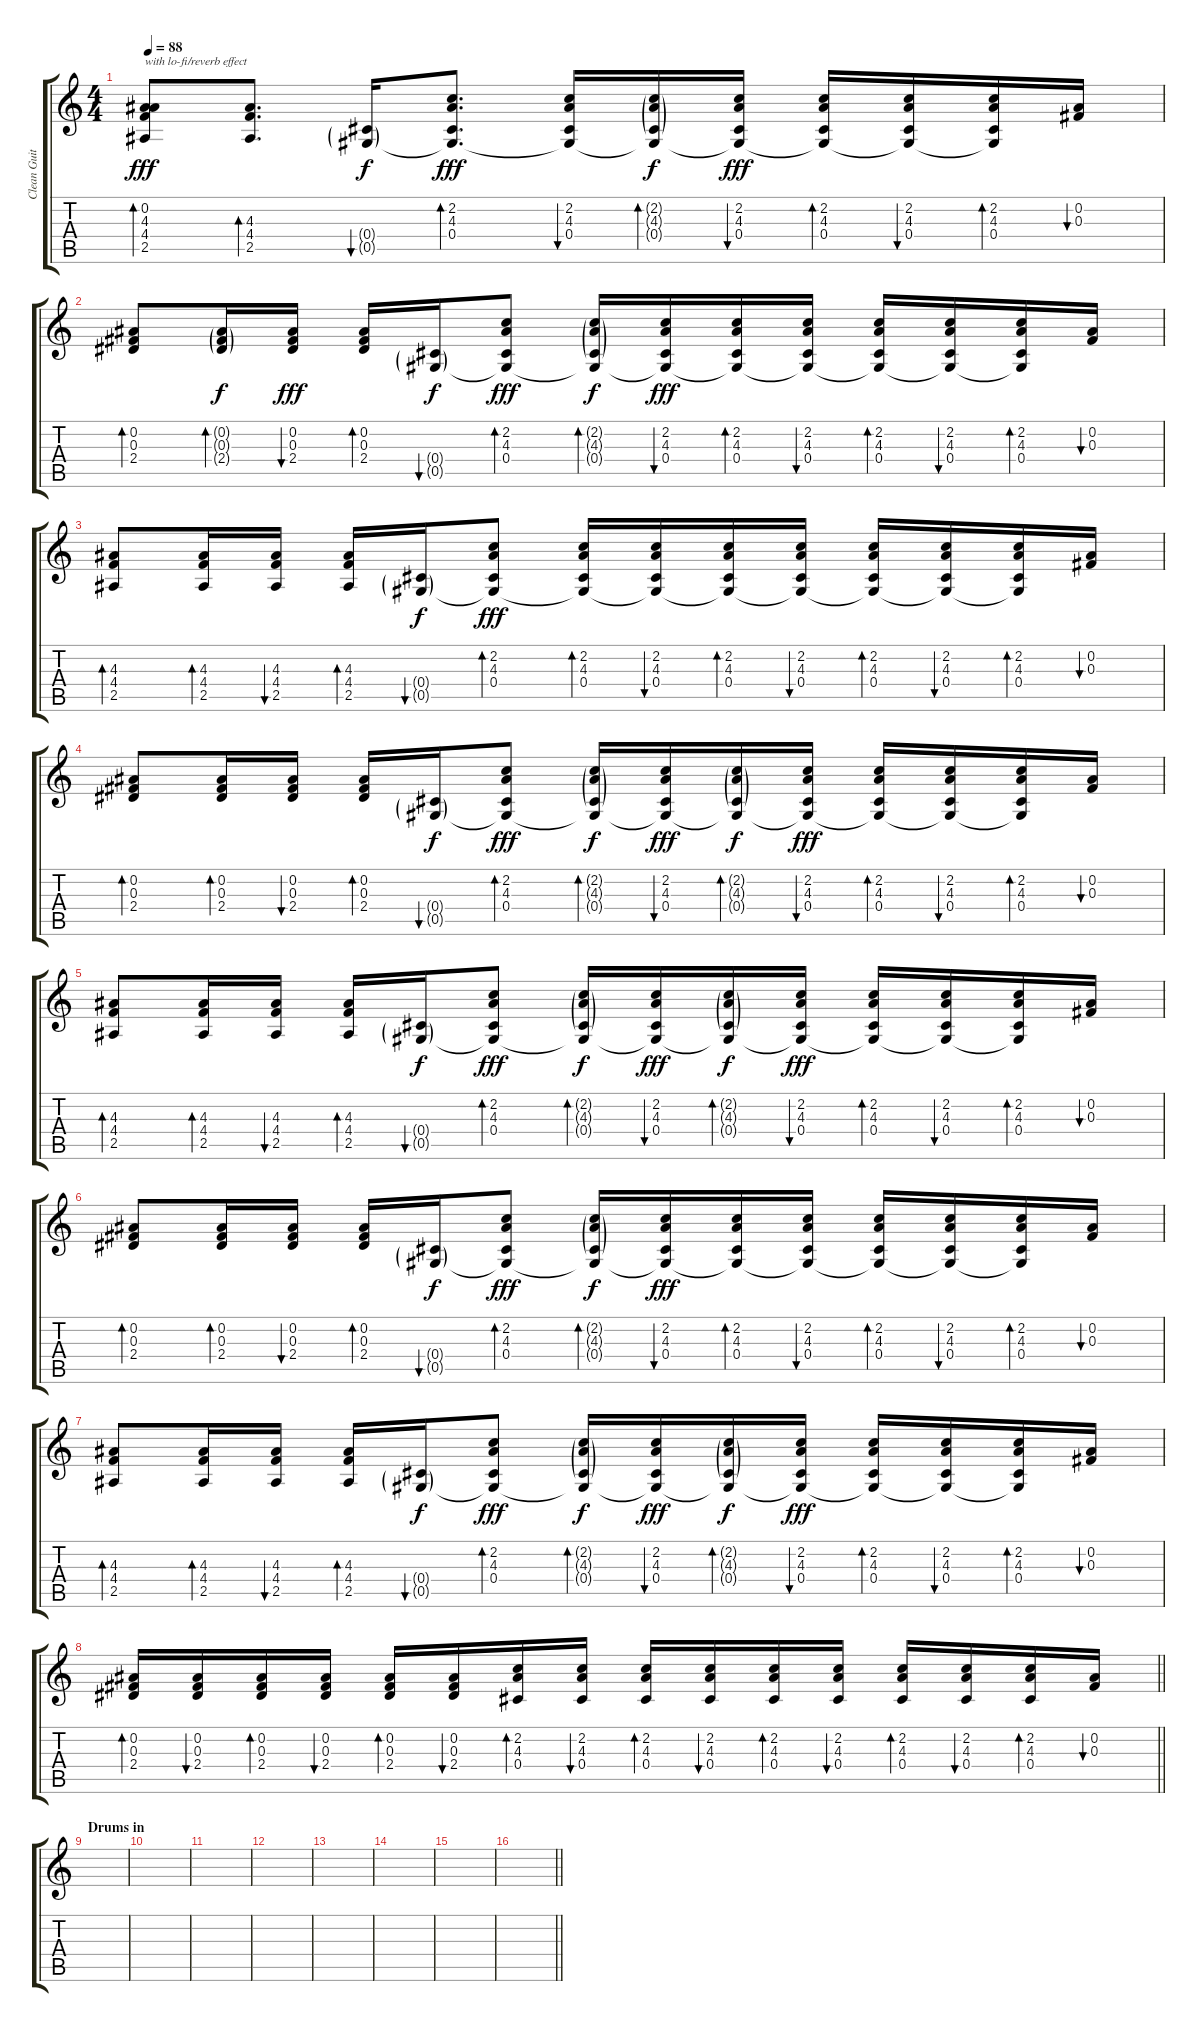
\track ("Clean Guitar L" "Clean Guit") {instrument electricguitarjazz}
\staff {score tabs}
\tuning (Eb4 Bb3 Gb3 Db3 Ab2 Db2) {hide}
\ts (4 4)
\tempo 88
\clef g2
\ks c
(0.2 4.3 4.4 2.5).8{bd 60 txt "with lo-fi/reverb effect" dy fff instrument electricguitarjazz} (4.3 4.4 2.5).8{d bd 30} (0.4{g} 0.5{g}).16{bu 30 dy f} (2.2 4.3 0.4 0.5{t}).8{d bd 30 dy fff} (2.2 4.3 0.4 0.5{t}).16{bu 30} (2.2{g} 4.3{g} 0.4{g} 0.5{t}).16{bd 30 dy f} (2.2 4.3 0.4 0.5{t}).16{bu 30 dy fff} (2.2 4.3 0.4 0.5{t}).16{bd 30} (2.2 4.3 0.4 0.5{t}).16{bu 30} (2.2 4.3 0.4 0.5{t}).16{bd 30} (0.2 0.3).16{bu 30} |
(0.2 0.3 2.4).8{bd 30} (0.2{g} 0.3{g} 2.4{g}).16{bd 30 dy f} (0.2 0.3 2.4).16{bu 30 dy fff} (0.2 0.3 2.4).16{bd 30} (0.4{g} 0.5{g}).16{bu 30 dy f} (2.2 4.3 0.4 0.5{t}).8{bd 30 dy fff} (2.2{g} 4.3{g} 0.4{g} 0.5{t}).16{bd 30 dy f} (2.2 4.3 0.4 0.5{t}).16{bu 30 dy fff} (2.2 4.3 0.4 0.5{t}).16{bd 30} (2.2 4.3 0.4 0.5{t}).16{bu 30} (2.2 4.3 0.4 0.5{t}).16{bd 30} (2.2 4.3 0.4 0.5{t}).16{bu 30} (2.2 4.3 0.4 0.5{t}).16{bd 30} (0.2 0.3).16{bu 30} |
(4.3 4.4 2.5).8{bd 30} (4.3 4.4 2.5).16{bd 30} (4.3 4.4 2.5).16{bu 30} (4.3 4.4 2.5).16{bd 30} (0.4{g} 0.5{g}).16{bu 30 dy f} (2.2 4.3 0.4 0.5{t}).8{bd 30 dy fff} (2.2 4.3 0.4 0.5{t}).16{bd 30} (2.2 4.3 0.4 0.5{t}).16{bu 30} (2.2 4.3 0.4 0.5{t}).16{bd 30} (2.2 4.3 0.4 0.5{t}).16{bu 30} (2.2 4.3 0.4 0.5{t}).16{bd 30} (2.2 4.3 0.4 0.5{t}).16{bu 30} (2.2 4.3 0.4 0.5{t}).16{bd 30} (0.2 0.3).16{bu 30} |
(0.2 0.3 2.4).8{bd 30} (0.2 0.3 2.4).16{bd 30} (0.2 0.3 2.4).16{bu 30} (0.2 0.3 2.4).16{bd 30} (0.4{g} 0.5{g}).16{bu 30 dy f} (2.2 4.3 0.4 0.5{t}).8{bd 30 dy fff} (2.2{g} 4.3{g} 0.4{g} 0.5{t}).16{bd 30 dy f} (2.2 4.3 0.4 0.5{t}).16{bu 30 dy fff} (2.2{g} 4.3{g} 0.4{g} 0.5{t}).16{bd 30 dy f} (2.2 4.3 0.4 0.5{t}).16{bu 30 dy fff} (2.2 4.3 0.4 0.5{t}).16{bd 30} (2.2 4.3 0.4 0.5{t}).16{bu 30} (2.2 4.3 0.4 0.5{t}).16{bd 30} (0.2 0.3).16{bu 30} |
(4.3 4.4 2.5).8{bd 30} (4.3 4.4 2.5).16{bd 30} (4.3 4.4 2.5).16{bu 30} (4.3 4.4 2.5).16{bd 30} (0.4{g} 0.5{g}).16{bu 30 dy f} (2.2 4.3 0.4 0.5{t}).8{bd 30 dy fff} (2.2{g} 4.3{g} 0.4{g} 0.5{t}).16{bd 30 dy f} (2.2 4.3 0.4 0.5{t}).16{bu 30 dy fff} (2.2{g} 4.3{g} 0.4{g} 0.5{t}).16{bd 30 dy f} (2.2 4.3 0.4 0.5{t}).16{bu 30 dy fff} (2.2 4.3 0.4 0.5{t}).16{bd 30} (2.2 4.3 0.4 0.5{t}).16{bu 30} (2.2 4.3 0.4 0.5{t}).16{bd 30} (0.2 0.3).16{bu 30} |
(0.2 0.3 2.4).8{bd 30} (0.2 0.3 2.4).16{bd 30} (0.2 0.3 2.4).16{bu 30} (0.2 0.3 2.4).16{bd 30} (0.4{g} 0.5{g}).16{bu 30 dy f} (2.2 4.3 0.4 0.5{t}).8{bd 30 dy fff} (2.2{g} 4.3{g} 0.4{g} 0.5{t}).16{bd 30 dy f} (2.2 4.3 0.4 0.5{t}).16{bu 30 dy fff} (2.2 4.3 0.4 0.5{t}).16{bd 30} (2.2 4.3 0.4 0.5{t}).16{bu 30} (2.2 4.3 0.4 0.5{t}).16{bd 30} (2.2 4.3 0.4 0.5{t}).16{bu 30} (2.2 4.3 0.4 0.5{t}).16{bd 30} (0.2 0.3).16{bu 30} |
(4.3 4.4 2.5).8{bd 30} (4.3 4.4 2.5).16{bd 30} (4.3 4.4 2.5).16{bu 30} (4.3 4.4 2.5).16{bd 30} (0.4{g} 0.5{g}).16{bu 30 dy f} (2.2 4.3 0.4 0.5{t}).8{bd 30 dy fff} (2.2{g} 4.3{g} 0.4{g} 0.5{t}).16{bd 30 dy f} (2.2 4.3 0.4 0.5{t}).16{bu 30 dy fff} (2.2{g} 4.3{g} 0.4{g} 0.5{t}).16{bd 30 dy f} (2.2 4.3 0.4 0.5{t}).16{bu 30 dy fff} (2.2 4.3 0.4 0.5{t}).16{bd 30} (2.2 4.3 0.4 0.5{t}).16{bu 30} (2.2 4.3 0.4 0.5{t}).16{bd 30} (0.2 0.3).16{bu 30} |
\barLineRight lightlight
(0.2 0.3 2.4).16{bd 30} (0.2 0.3 2.4).16{bu 60} (0.2 0.3 2.4).16{bd 30} (0.2 0.3 2.4).16{bu 30} (0.2 0.3 2.4).16{bd 30} (0.2 0.3 2.4).16{bu 60} (2.2 4.3 0.4).16{bd 30} (2.2 4.3 0.4).16{bu 60} (2.2 4.3 0.4).16{bd 30} (2.2 4.3 0.4).16{bu 30} (2.2 4.3 0.4).16{bd 30} (2.2 4.3 0.4).16{bu 30} (2.2 4.3 0.4).16{bd 30} (2.2 4.3 0.4).16{bu 30} (2.2 4.3 0.4).16{bd 30} (0.2 0.3).16{bu 30} |
\section ("" "Drums in")
|
|
|
|
|
|
|
\barLineRight lightlight
